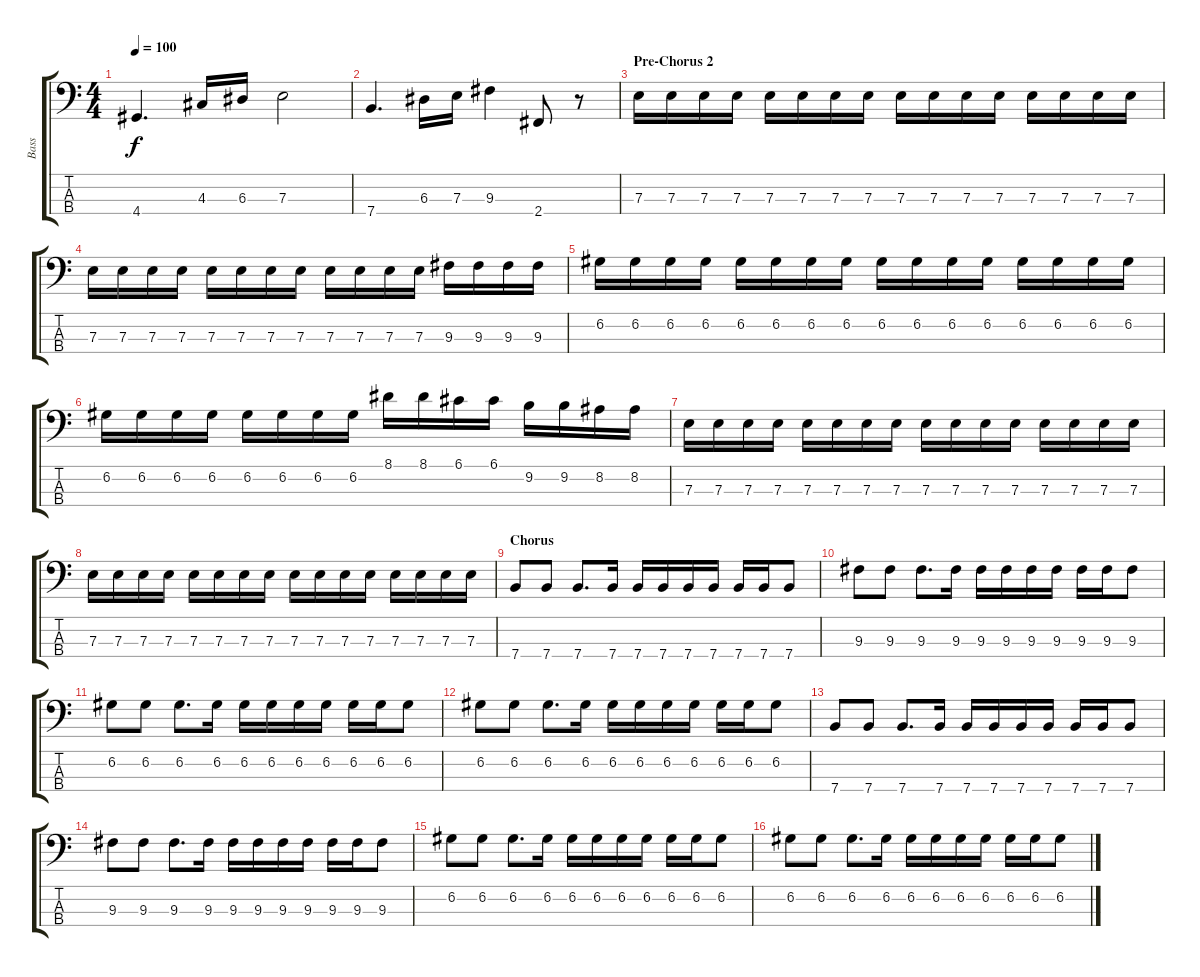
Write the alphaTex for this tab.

\track ("Bass" "Bass") {instrument electricbassfinger}
\staff {score tabs}
\tuning (G2 D2 A1 E1) {hide}
\ts (4 4)
\tempo 100
\clef f4
\ks c
4.4.4{d dy f} 4.3.16 6.3.16 7.3.2 |
7.4.4{d} 6.3.16 7.3.16 9.3.4 2.4.8 r.8 |
\section ("" "Pre-Chorus 2")
7.3.16 7.3.16 7.3.16 7.3.16 7.3.16 7.3.16 7.3.16 7.3.16 7.3.16 7.3.16 7.3.16 7.3.16 7.3.16 7.3.16 7.3.16 7.3.16 |
7.3.16 7.3.16 7.3.16 7.3.16 7.3.16 7.3.16 7.3.16 7.3.16 7.3.16 7.3.16 7.3.16 7.3.16 9.3.16 9.3.16 9.3.16 9.3.16 |
6.2.16 6.2.16 6.2.16 6.2.16 6.2.16 6.2.16 6.2.16 6.2.16 6.2.16 6.2.16 6.2.16 6.2.16 6.2.16 6.2.16 6.2.16 6.2.16 |
6.2.16 6.2.16 6.2.16 6.2.16 6.2.16 6.2.16 6.2.16 6.2.16 8.1.16 8.1.16 6.1.16 6.1.16 9.2.16 9.2.16 8.2.16 8.2.16 |
7.3.16 7.3.16 7.3.16 7.3.16 7.3.16 7.3.16 7.3.16 7.3.16 7.3.16 7.3.16 7.3.16 7.3.16 7.3.16 7.3.16 7.3.16 7.3.16 |
7.3.16 7.3.16 7.3.16 7.3.16 7.3.16 7.3.16 7.3.16 7.3.16 7.3.16 7.3.16 7.3.16 7.3.16 7.3.16 7.3.16 7.3.16 7.3.16 |
\section ("" "Chorus")
7.4.8 7.4.8 7.4.8{d} 7.4.16 7.4.16 7.4.16 7.4.16 7.4.16 7.4.16 7.4.16 7.4.8 |
9.3.8 9.3.8 9.3.8{d} 9.3.16 9.3.16 9.3.16 9.3.16 9.3.16 9.3.16 9.3.16 9.3.8 |
6.2.8 6.2.8 6.2.8{d} 6.2.16 6.2.16 6.2.16 6.2.16 6.2.16 6.2.16 6.2.16 6.2.8 |
6.2.8 6.2.8 6.2.8{d} 6.2.16 6.2.16 6.2.16 6.2.16 6.2.16 6.2.16 6.2.16 6.2.8 |
7.4.8 7.4.8 7.4.8{d} 7.4.16 7.4.16 7.4.16 7.4.16 7.4.16 7.4.16 7.4.16 7.4.8 |
9.3.8 9.3.8 9.3.8{d} 9.3.16 9.3.16 9.3.16 9.3.16 9.3.16 9.3.16 9.3.16 9.3.8 |
6.2.8 6.2.8 6.2.8{d} 6.2.16 6.2.16 6.2.16 6.2.16 6.2.16 6.2.16 6.2.16 6.2.8 |
6.2.8 6.2.8 6.2.8{d} 6.2.16 6.2.16 6.2.16 6.2.16 6.2.16 6.2.16 6.2.16 6.2.8
